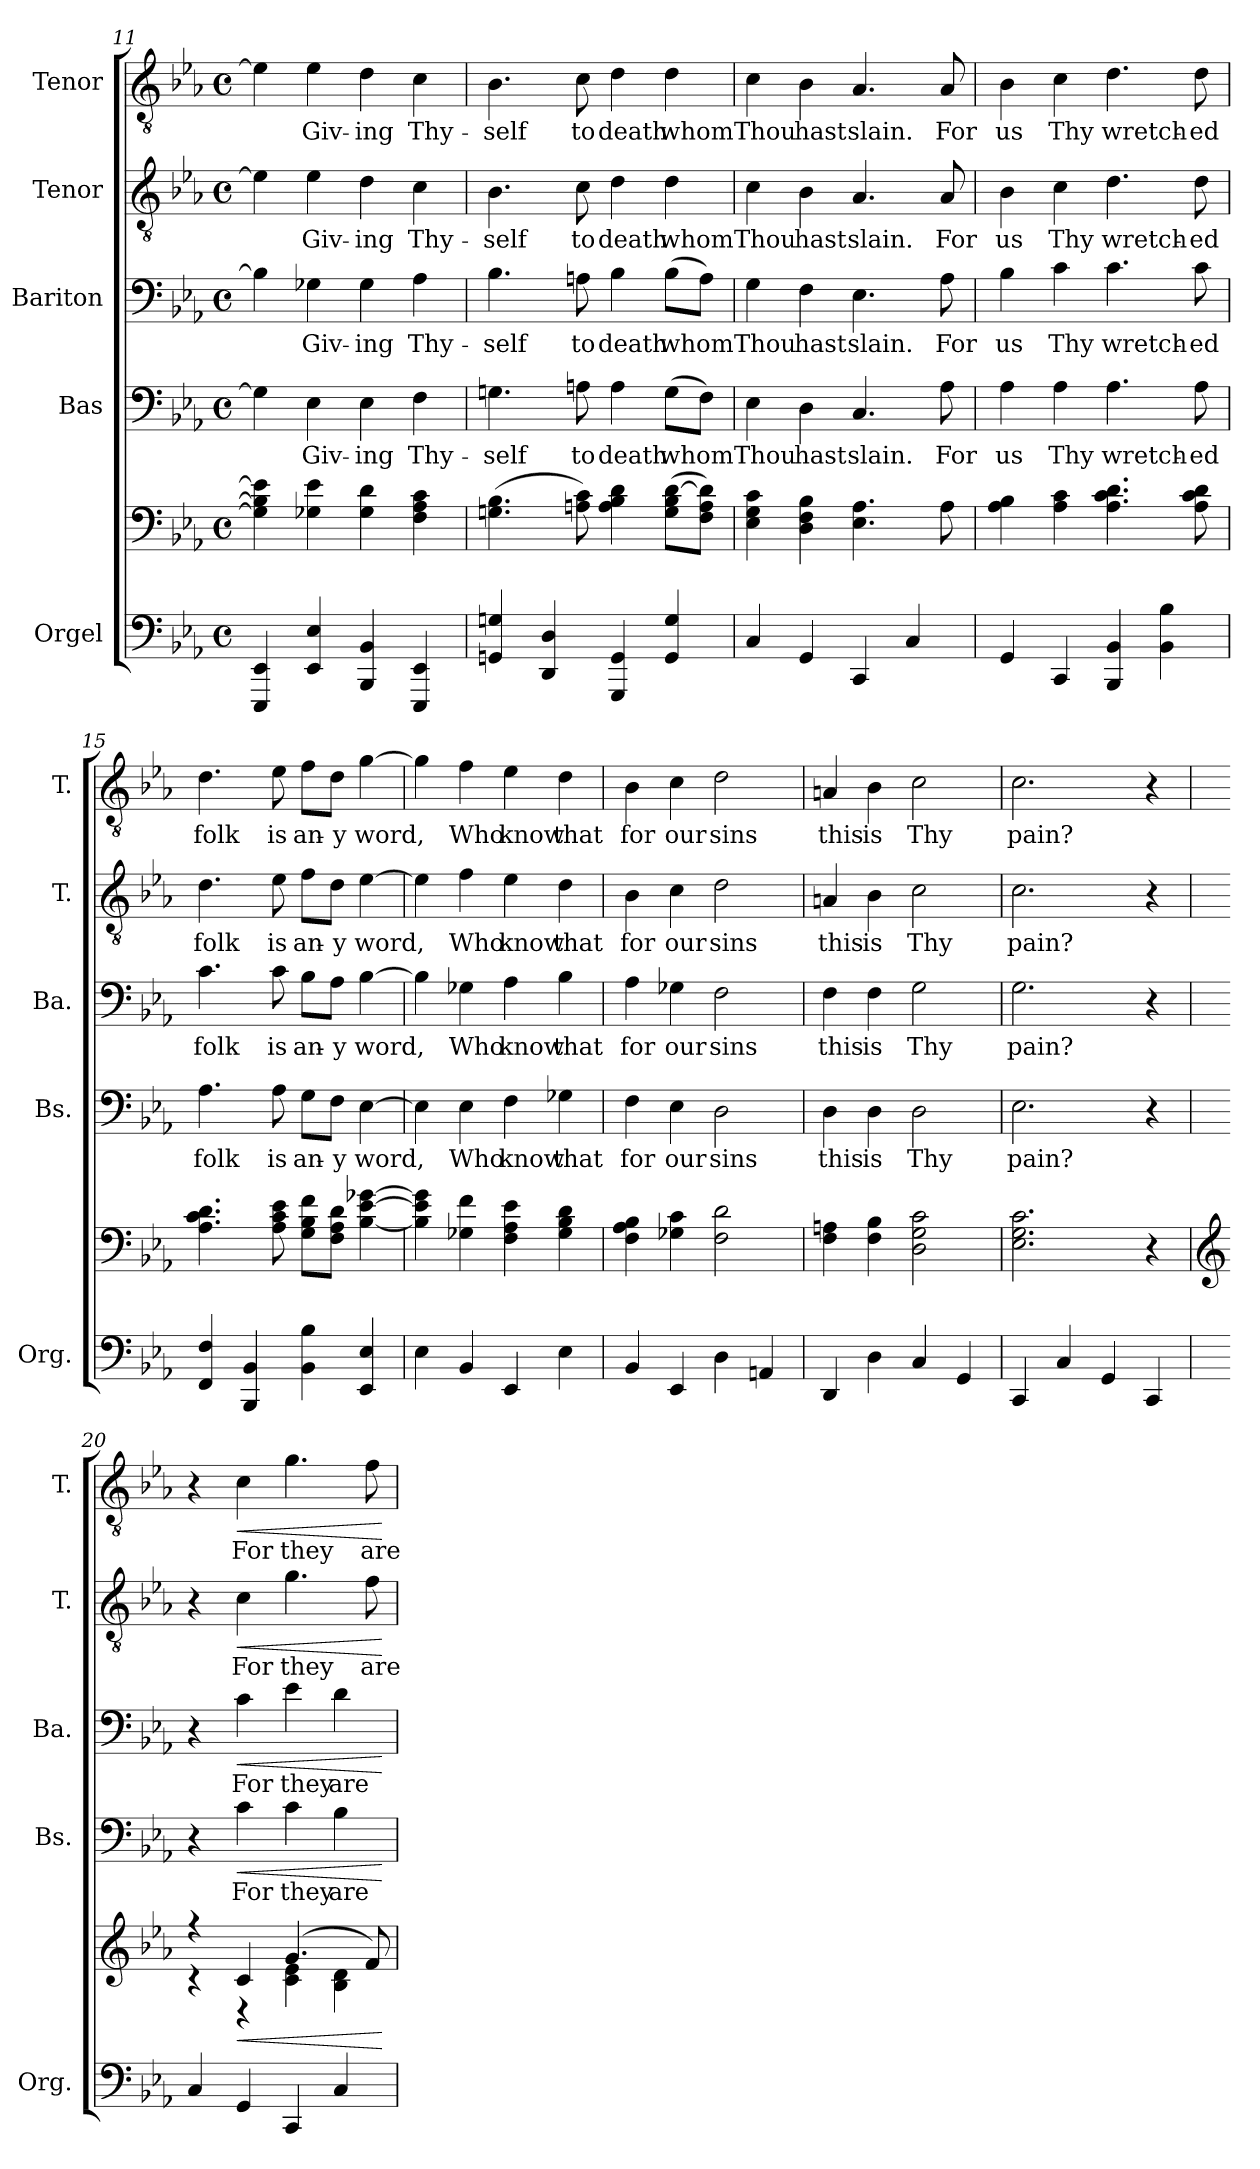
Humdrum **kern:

**kern	**kern	**dynam	**kern	**text	**dynam	**kern	**text	**dynam	**kern	**text	**dynam	**kern	**text	**dynam
*part5	*part5	*part5	*part4	*part4	*part4	*part3	*part3	*part3	*part2	*part2	*part2	*part1	*part1	*part1
*staff6	*staff5	*staff5/6	*staff4	*staff4	*staff4	*staff3	*staff3	*staff3	*staff2	*staff2	*staff2	*staff1	*staff1	*staff1
*I"Orgel	*	*	*I"Bas	*	*	*I"Bariton	*	*	*I"Tenor	*	*	*I"Tenor	*	*
*I'Org.	*	*	*I'Bs.	*	*	*I'Ba.	*	*	*I'T.	*	*	*I'T.	*	*
*clefF4	*clefF4	*	*clefF4	*	*	*clefF4	*	*	*clefGv2	*	*	*clefGv2	*	*
*k[b-e-a-]	*k[b-e-a-]	*	*k[b-e-a-]	*	*	*k[b-e-a-]	*	*	*k[b-e-a-]	*	*	*k[b-e-a-]	*	*
*M4/4	*M4/4	*	*M4/4	*	*	*M4/4	*	*	*M4/4	*	*	*M4/4	*	*
*met(c)	*met(c)	*	*met(c)	*	*	*met(c)	*	*	*met(c)	*	*	*met(c)	*	*
=11	=11	=11	=11	=11	=11	=11	=11	=11	=11	=11	=11	=11	=11	=11
4EEE-/ 4EE-/	4G-\] 4B-\] 4e-\]	.	4G-\]	.	.	4B-\]	.	.	4e-\]	.	.	4e-\]	.	.
4EE-/ 4E-/	4G-X\ 4e-\	.	4E-\	Giv-	.	4G-X\	Giv-	.	4e-\	Giv-	.	4e-\	Giv-	.
4BBB-/ 4BB-/	4G-\ 4d\	.	4E-\	-ing	.	4G-\	-ing	.	4d\	-ing	.	4d\	-ing	.
4EEE-/ 4EE-/	4F\ 4A-\ 4c\	.	4F\	Thy-	.	4A-\	Thy-	.	4c\	Thy-	.	4c\	Thy-	.
!!LO:PB:g=z
=12	=12	=12	=12	=12	=12	=12	=12	=12	=12	=12	=12	=12	=12	=12
4GGn/ 4Gn/	(4.Gn\ 4.B-\	.	4.Gn\	-self	.	4.B-\	-self	.	4.B-\	-self	.	4.B-\	-self	.
4DD/ 4D/	.	.	.	.	.	.	.	.	.	.	.	.	.	.
.	8An\ 8c\)	.	8An\	to	.	8An\	to	.	8c\	to	.	8c\	to	.
4GGG/ 4GG/	4A\ 4B-\ 4d\	.	4A\	death	.	4B-\	death	.	4d\	death	.	4d\	death	.
4GG/ 4G/	(8G\ 8B-\ [8d\L	.	(8G\L	whom	.	(8B-\L	whom	.	4d\	whom	.	4d\	whom	.
.	8F\ 8A\ 8d\]J)	.	8F\J)	.	.	8A\J)	.	.	.	.	.	.	.	.
=13	=13	=13	=13	=13	=13	=13	=13	=13	=13	=13	=13	=13	=13	=13
4C/	4E-\ 4G\ 4c\	.	4E-\	Thou	.	4G\	Thou	.	4c\	Thou	.	4c\	Thou	.
4GG/	4D\ 4F\ 4B-\	.	4D\	hast	.	4F\	hast	.	4B-\	hast	.	4B-\	hast	.
4CC/	4.E-\ 4.A-\	.	4.C/	slain.	.	4.E-\	slain.	.	4.A-/	slain.	.	4.A-/	slain.	.
4C/	.	.	.	.	.	.	.	.	.	.	.	.	.	.
.	8A-\	.	8A-\	For	.	8A-\	For	.	8A-/	For	.	8A-/	For	.
=14	=14	=14	=14	=14	=14	=14	=14	=14	=14	=14	=14	=14	=14	=14
4GG/	4A-\ 4B-\	.	4A-\	us	.	4B-\	us	.	4B-\	us	.	4B-\	us	.
4CC/	4A-\ 4c\	.	4A-\	Thy	.	4c\	Thy	.	4c\	Thy	.	4c\	Thy	.
4BBB-/ 4BB-/	4.A-\ 4.c\ 4.d\	.	4.A-\	wretch-	.	4.c\	wretch-	.	4.d\	wretch-	.	4.d\	wretch-	.
4BB-\ 4B-\	.	.	.	.	.	.	.	.	.	.	.	.	.	.
.	8A-\ 8c\ 8d\	.	8A-\	-ed	.	8c\	-ed	.	8d\	-ed	.	8d\	-ed	.
!!LO:LB:g=z
=15	=15	=15	=15	=15	=15	=15	=15	=15	=15	=15	=15	=15	=15	=15
4FF/ 4F/	4.A-\ 4.c\ 4.d\	.	4.A-\	folk	.	4.c\	folk	.	4.d\	folk	.	4.d\	folk	.
4BBB-/ 4BB-/	.	.	.	.	.	.	.	.	.	.	.	.	.	.
.	8A-\ 8c\ 8e-\	.	8A-\	is	.	8c\	is	.	8e-\	is	.	8e-\	is	.
4BB-\ 4B-\	8G\ 8B-\ 8f\L	.	8G\L	an-	.	8B-\L	an-	.	8f\L	an-	.	8f\L	an-	.
.	8F\ 8A-\ 8d\J	.	8F\J	-y	.	8A-\J	-y	.	8d\J	-y	.	8d\J	-y	.
4EE-/ 4E-/	[4B-\ [4e-\ [4g-X\	.	[4E-\	word,	.	[4B-\	word,	.	[4e-\	word,	.	[4g\	word,	.
=16	=16	=16	=16	=16	=16	=16	=16	=16	=16	=16	=16	=16	=16	=16
4E-\	4B-\] 4e-\] 4g-\]	.	4E-\]	.	.	4B-\]	.	.	4e-\]	.	.	4g\]	.	.
4BB-/	4G-X\ 4f\	.	4E-\	Who	.	4G-X\	Who	.	4f\	Who	.	4f\	Who	.
4EE-/	4F\ 4A-\ 4e-\	.	4F\	know	.	4A-\	know	.	4e-\	know	.	4e-\	know	.
4E-\	4G-\ 4B-\ 4d\	.	4G-X\	that	.	4B-\	that	.	4d\	that	.	4d\	that	.
=17	=17	=17	=17	=17	=17	=17	=17	=17	=17	=17	=17	=17	=17	=17
4BB-/	4F\ 4A-\ 4B-\	.	4F\	for	.	4A-\	for	.	4B-\	for	.	4B-\	for	.
4EE-/	4G-X\ 4c\	.	4E-\	our	.	4G-X\	our	.	4c\	our	.	4c\	our	.
4D\	2F\ 2d\	.	2D\	sins	.	2F\	sins	.	2d\	sins	.	2d\	sins	.
4AAn/	.	.	.	.	.	.	.	.	.	.	.	.	.	.
=18	=18	=18	=18	=18	=18	=18	=18	=18	=18	=18	=18	=18	=18	=18
4DD/	4F\ 4An\	.	4D\	this	.	4F\	this	.	4An/	this	.	4An/	this	.
4D\	4F\ 4B-\	.	4D\	is	.	4F\	is	.	4B-\	is	.	4B-\	is	.
4C/	2D\ 2G\ 2c\	.	2D\	Thy	.	2G\	Thy	.	2c\	Thy	.	2c\	Thy	.
4GG/	.	.	.	.	.	.	.	.	.	.	.	.	.	.
=19	=19	=19	=19	=19	=19	=19	=19	=19	=19	=19	=19	=19	=19	=19
4CC/	2.E-\ 2.G\ 2.c\	.	2.E-\	pain?	.	2.G\	pain?	.	2.c\	pain?	.	2.c\	pain?	.
4C/	.	.	.	.	.	.	.	.	.	.	.	.	.	.
4GG/	.	.	.	.	.	.	.	.	.	.	.	.	.	.
4CC/	4r	.	4r	.	.	4r	.	.	4r	.	.	4r	.	.
!!LO:PB:g=z
=20	=20	=20	=20	=20	=20	=20	=20	=20	=20	=20	=20	=20	=20	=20
*	*clefG2	*	*	*	*	*	*	*	*	*	*	*	*	*
*	*^	*	*	*	*	*	*	*	*	*	*	*	*	*
4C/	4r	4r	.	4r	.	.	4r	.	.	4r	.	.	4r	.	.
!	!	!	!LO:HP:b	!	!	!LO:HP:b	!	!	!LO:HP:b	!	!	!LO:HP:b	!	!	!LO:HP:b
4GG/	4c/	4r	<	4c\	For	<	4c\	For	<	4c\	For	<	4c\	For	<
4CC/	(4.g/	4c\ 4e-\	.	4c\	they	.	4e-\	they	.	4.g\	they	.	4.g\	they	.
4C/	.	4B-\ 4d\	.	4B-\	are	.	4d\	are	.	.	.	.	.	.	.
.	8f/)	.	.	.	.	.	.	.	.	8f\	are	.	8f\	are	.
*	*v	*v	*	*	*	*	*	*	*	*	*	*	*	*	*
.	.	[	.	.	[	.	.	[	.	.	[	.	.	[
=	=	=	=	=	=	=	=	=	=	=	=	=	=	=
*-	*-	*-	*-	*-	*-	*-	*-	*-	*-	*-	*-	*-	*-	*-
